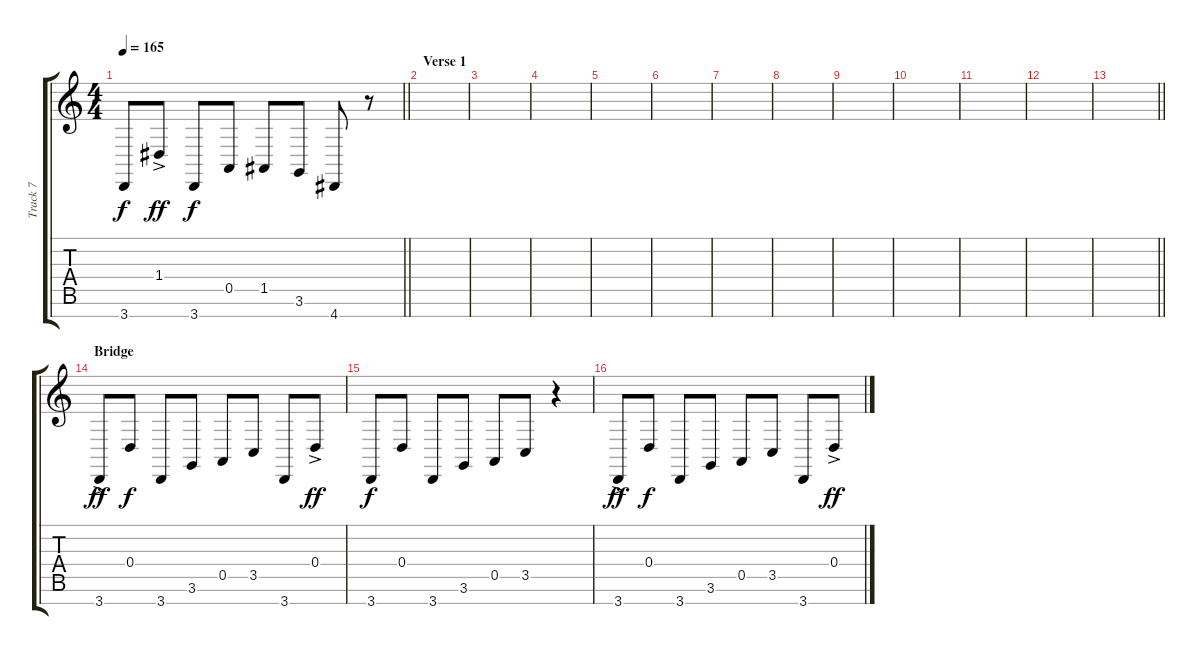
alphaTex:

\track ("Track 7" "Track 7") {instrument lead2sawtooth}
\staff {score tabs}
\tuning (E4 B3 G3 D3 A2 E2 B1) {hide}
\ts (4 4)
\tempo 165
\clef g2
\barLineRight lightlight
\ks c
3.7.8{dy f} 1.4{ac}.8{dy ff} 3.7.8{dy f} 0.5.8 1.5.8 3.6.8 4.7.8 r.8 |
\section ("" "Verse 1")
|
|
|
|
|
|
|
|
|
|
|
\barLineRight lightlight
|
\section ("" "Bridge")
3.7{ac}.8{dy ff} 0.4.8{dy f} 3.7.8 3.6.8 0.5.8 3.5.8 3.7.8 0.4{ac}.8{dy ff} |
3.7.8{dy f} 0.4.8 3.7.8 3.6.8 0.5.8 3.5.8 r.4 |
3.7{ac}.8{dy ff} 0.4.8{dy f} 3.7.8 3.6.8 0.5.8 3.5.8 3.7.8 0.4{ac}.8{dy ff}
